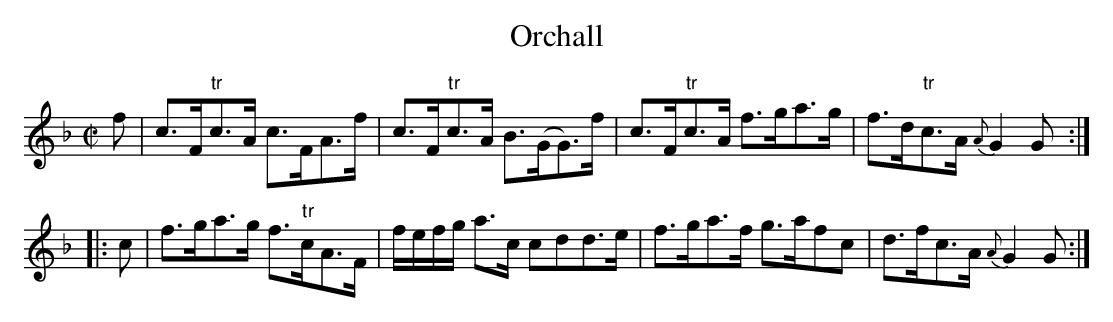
X:1
T:Orchall
M:C|
K:G dorian
f|\
c>F"tr"c>A c>FA>f| c>F"tr"c>A B>(GG)>f|\
c>F"tr"c>A f>ga>g| f>d"tr"c>A {A}G2G::
c|\
f>ga>g f>"tr"cA>F| f/e/f/g/ a>c cdd>e|\
f>ga>f g>afc| d>fc>A {A}G2 G:|
